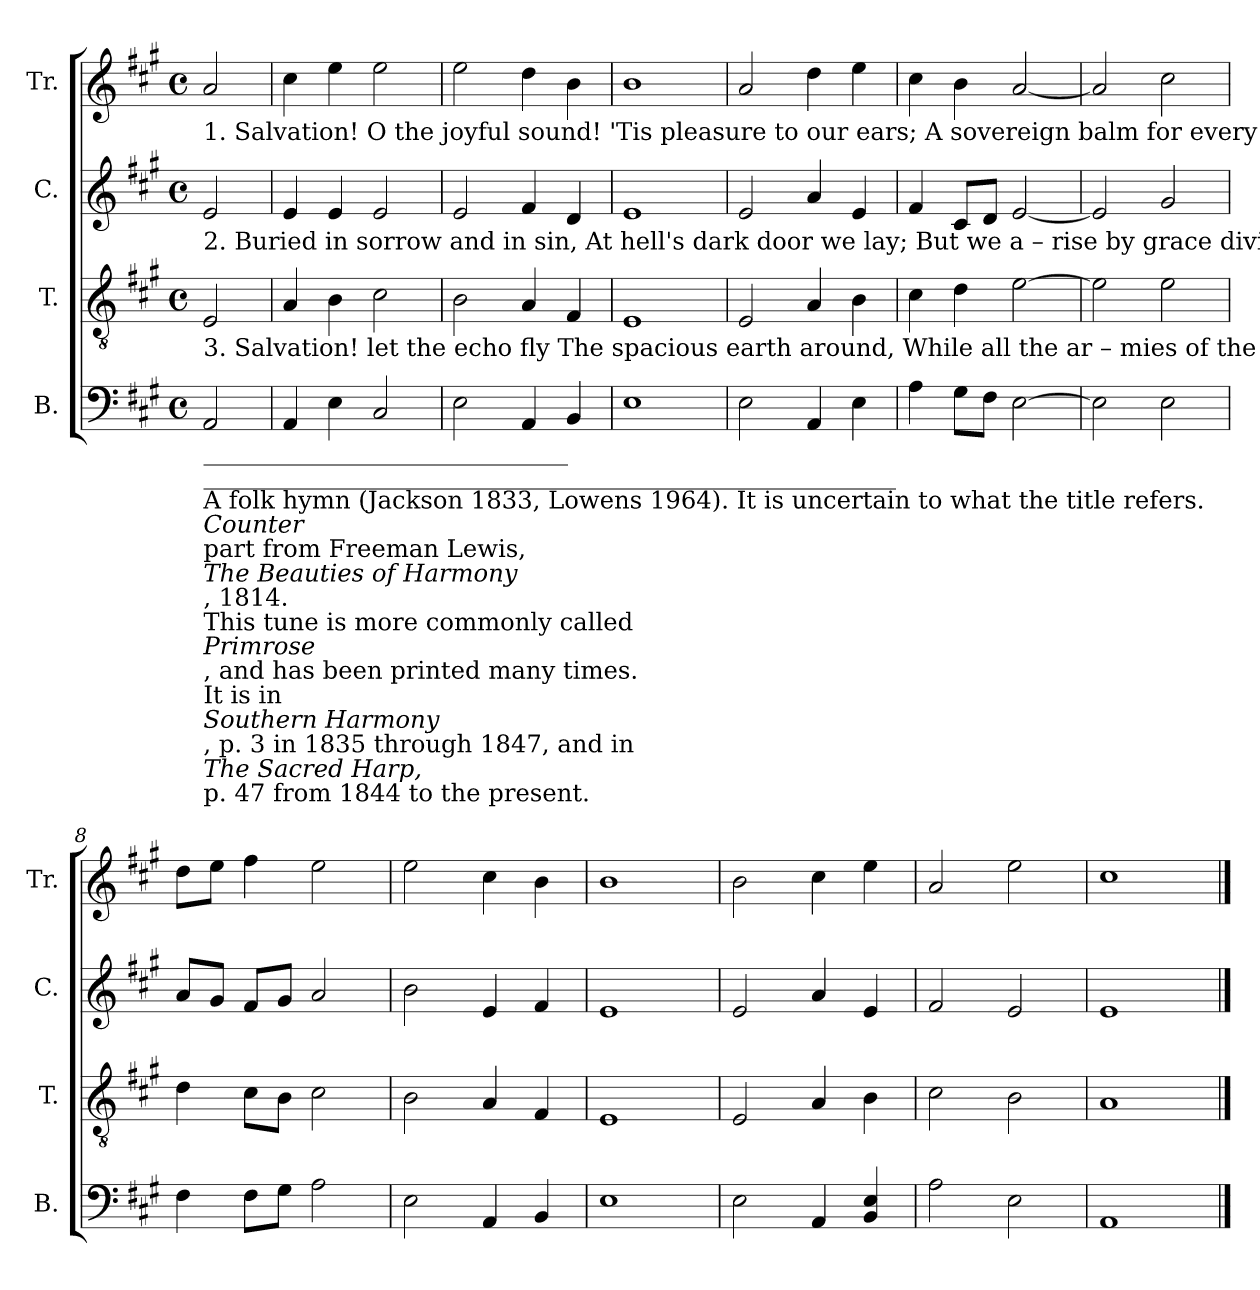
**kern	**kern	**kern	**kern
*part4	*part3	*part2	*part1
*staff4	*staff3	*staff2	*staff1
*I"B.	*I"T.	*I"C.	*I"Tr.
*I'B.	*I'T.	*I'C.	*I'Tr.
*clefF4	*clefGv2	*clefG2	*clefG2
*k[f#c#g#]	*k[f#c#g#]	*k[f#c#g#]	*k[f#c#g#]
*M4/4	*M4/4	*M4/4	*M4/4
*met(c)	*met(c)	*met(c)	*met(c)
=1	=1	=1	=1
!	!	!	!LO:TX:b:t=1. Salvation!  O     the   joyful sound!    'Tis pleasure  to   our    ears;        A      sovereign  balm  for  every  wound,    A   cordial  for   our   fears.
!	!	!LO:TX:b:t=2. Buried   in   sorrow    and  in   sin,    At hell's dark door  we  lay;          But    we    a  –   rise   by  grace  divine       To  see  a   heavenly   day.	!
!	!LO:TX:b:t=3. Salvation!  let      the    echo    fly     The  spacious  earth  around,      While  all    the   ar   –   mies  of  the  sky    Conspire to raise the sound.	!	!
!LO:TX:b:t=______________________________	!	!	!
!LO:TX:b:t=_________________________________________________________	!	!	!
!LO:TX:b:t=A folk hymn (Jackson 1833, Lowens 1964). It is uncertain to what the title refers.	!	!	!
!LO:TX:b:i:t=Counter	!	!	!
!LO:TX:b:t=part from Freeman Lewis,	!	!	!
!LO:TX:b:i:t=The Beauties of Harmony	!	!	!
!LO:TX:b:t=, 1814.	!	!	!
!LO:TX:b:t=This tune is more commonly called	!	!	!
!LO:TX:b:i:t=Primrose	!	!	!
!LO:TX:b:t=, and has been printed many times.	!	!	!
!LO:TX:b:t=It is in	!	!	!
!LO:TX:b:i:t=Southern Harmony	!	!	!
!LO:TX:b:t=, p. 3 in 1835 through 1847, and in	!	!	!
!LO:TX:b:i:t=The Sacred Harp,	!	!	!
!LO:TX:b:t=p. 47 from 1844 to the present.	!	!	!
2AA!/	2E!/	2e!/	2a!/
=2	=2	=2	=2
4AA!/	4A!/	4e!/	4cc#!\
4E!\	4B!\	4e!/	4ee!\
2C#!/	2c#!\	2e!/	2ee!\
=3	=3	=3	=3
2E!\	2B!\	2e!/	2ee!\
4AA!/	4A!/	4f#!/	4dd!\
4BB!/	4F#!/	4d!/	4b!\
=4	=4	=4	=4
1E!	1E!	1e!	1b!
=5	=5	=5	=5
2E!\	2E!/	2e!/	2a!/
4AA!/	4A!/	4a!/	4dd!\
4E!\	4B!\	4e!/	4ee!\
=6	=6	=6	=6
4A!\	4c#!\	4f#!/	4cc#!\
8G#!\L	4d!\	8c#!/L	4b!\
8F#!\J	.	8d!/J	.
[2E!\	[2e!\	[2e!/	[2a!/
=7	=7	=7	=7
2E!\]	2e!\]	2e!/]	2a!/]
2E!\	2e!\	2g#!/	2cc#!\
=8	=8	=8	=8
4F#!\	4d!\	8a!/L	8dd!\L
.	.	8g#!/J	8ee!\J
8F#!\L	8c#!\L	8f#!/L	4ff#!\
8G#!\J	8B!\J	8g#!/J	.
2A!\	2c#!\	2a!/	2ee!\
=9	=9	=9	=9
2E!\	2B!\	2b!\	2ee!\
4AA!/	4A!/	4e!/	4cc#!\
4BB!/	4F#!/	4f#!/	4b!\
=10	=10	=10	=10
1E!	1E!	1e!	1b!
=11	=11	=11	=11
2E!\	2E!/	2e!/	2b!\
4AA!/	4A!/	4a!/	4cc#!\
4BB!/ 4E!/	4B!\	4e!/	4ee!\
=12	=12	=12	=12
2A!\	2c#!\	2f#!/	2a!/
2E!\	2B!\	2e!/	2ee!\
=13	=13	=13	=13
1AA!	1A!	1e!	1cc#!
==	==	==	==
*-	*-	*-	*-
